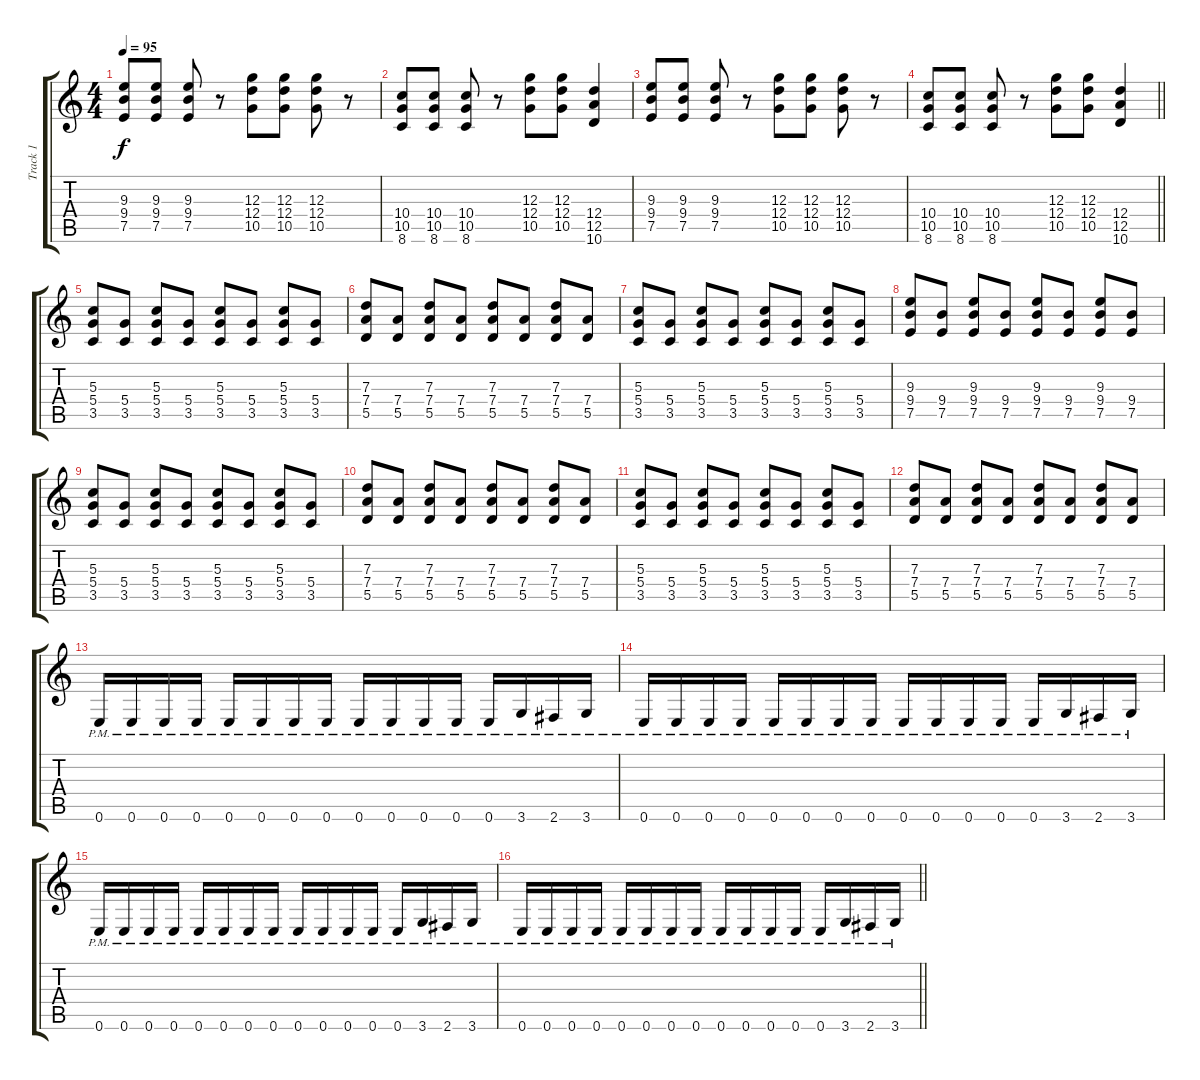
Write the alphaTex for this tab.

\track ("Track 1" "Track 1") {instrument electricguitarclean}
\staff {score tabs}
\tuning (E4 B3 G3 D3 A2 E2) {hide}
\ts (4 4)
\tempo 95
\clef g2
\ks c
(9.3 9.4 7.5).8{dy f} (9.3 9.4 7.5).8 (9.3 9.4 7.5).8 r.8 (12.3 12.4 10.5).8 (12.3 12.4 10.5).8 (12.3 12.4 10.5).8 r.8 |
(10.4 10.5 8.6).8 (10.4 10.5 8.6).8 (10.4 10.5 8.6).8 r.8 (12.3 12.4 10.5).8 (12.3 12.4 10.5).8 (12.4 12.5 10.6).4 |
(9.3 9.4 7.5).8 (9.3 9.4 7.5).8 (9.3 9.4 7.5).8 r.8 (12.3 12.4 10.5).8 (12.3 12.4 10.5).8 (12.3 12.4 10.5).8 r.8 |
\barLineRight lightlight
(10.4 10.5 8.6).8 (10.4 10.5 8.6).8 (10.4 10.5 8.6).8 r.8 (12.3 12.4 10.5).8 (12.3 12.4 10.5).8 (12.4 12.5 10.6).4 |
(5.3 5.4 3.5).8 (5.4 3.5).8 (5.3 5.4 3.5).8 (5.4 3.5).8 (5.3 5.4 3.5).8 (5.4 3.5).8 (5.3 5.4 3.5).8 (5.4 3.5).8 |
(7.3 7.4 5.5).8 (7.4 5.5).8 (7.3 7.4 5.5).8 (7.4 5.5).8 (7.3 7.4 5.5).8 (7.4 5.5).8 (7.3 7.4 5.5).8 (7.4 5.5).8 |
(5.3 5.4 3.5).8 (5.4 3.5).8 (5.3 5.4 3.5).8 (5.4 3.5).8 (5.3 5.4 3.5).8 (5.4 3.5).8 (5.3 5.4 3.5).8 (5.4 3.5).8 |
(9.3 9.4 7.5).8 (9.4 7.5).8 (9.3 9.4 7.5).8 (9.4 7.5).8 (9.3 9.4 7.5).8 (9.4 7.5).8 (9.3 9.4 7.5).8 (9.4 7.5).8 |
(5.3 5.4 3.5).8 (5.4 3.5).8 (5.3 5.4 3.5).8 (5.4 3.5).8 (5.3 5.4 3.5).8 (5.4 3.5).8 (5.3 5.4 3.5).8 (5.4 3.5).8 |
(7.3 7.4 5.5).8 (7.4 5.5).8 (7.3 7.4 5.5).8 (7.4 5.5).8 (7.3 7.4 5.5).8 (7.4 5.5).8 (7.3 7.4 5.5).8 (7.4 5.5).8 |
(5.3 5.4 3.5).8 (5.4 3.5).8 (5.3 5.4 3.5).8 (5.4 3.5).8 (5.3 5.4 3.5).8 (5.4 3.5).8 (5.3 5.4 3.5).8 (5.4 3.5).8 |
(7.3 7.4 5.5).8 (7.4 5.5).8 (7.3 7.4 5.5).8 (7.4 5.5).8 (7.3 7.4 5.5).8 (7.4 5.5).8 (7.3 7.4 5.5).8 (7.4 5.5).8 |
0.6{pm}.16 0.6{pm}.16 0.6{pm}.16 0.6{pm}.16 0.6{pm}.16 0.6{pm}.16 0.6{pm}.16 0.6{pm}.16 0.6{pm}.16 0.6{pm}.16 0.6{pm}.16 0.6{pm}.16 0.6{pm}.16 3.6{pm}.16 2.6{pm}.16 3.6{pm}.16 |
0.6{pm}.16 0.6{pm}.16 0.6{pm}.16 0.6{pm}.16 0.6{pm}.16 0.6{pm}.16 0.6{pm}.16 0.6{pm}.16 0.6{pm}.16 0.6{pm}.16 0.6{pm}.16 0.6{pm}.16 0.6{pm}.16 3.6{pm}.16 2.6{pm}.16 3.6{pm}.16 |
0.6{pm}.16 0.6{pm}.16 0.6{pm}.16 0.6{pm}.16 0.6{pm}.16 0.6{pm}.16 0.6{pm}.16 0.6{pm}.16 0.6{pm}.16 0.6{pm}.16 0.6{pm}.16 0.6{pm}.16 0.6{pm}.16 3.6{pm}.16 2.6{pm}.16 3.6{pm}.16 |
\barLineRight lightlight
0.6{pm}.16 0.6{pm}.16 0.6{pm}.16 0.6{pm}.16 0.6{pm}.16 0.6{pm}.16 0.6{pm}.16 0.6{pm}.16 0.6{pm}.16 0.6{pm}.16 0.6{pm}.16 0.6{pm}.16 0.6{pm}.16 3.6{pm}.16 2.6{pm}.16 3.6{pm}.16
